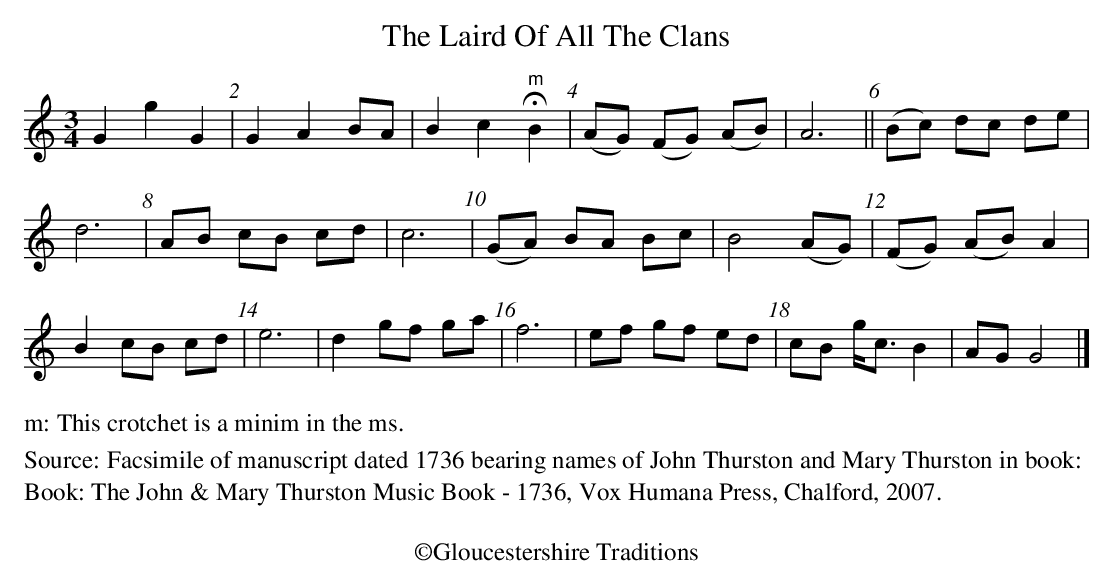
X:1
T:Laird Of All The Clans, The
L:1/8
M:3/4
K:Gmix
G2 g2 G2 | G2 A2 BA | B2 c2 "^m"HB2 | (AG) (FG) (AB) | A6 || (Bc) dc de |
d6 | AB cB cd | c6 | (GA) BA Bc | B4 (AG) | (FG) (AB) A2 |
B2 cB cd | e6 | d2 gf ga |f6 | ef gf ed |  cB g<c B2 | AG G4 |]
